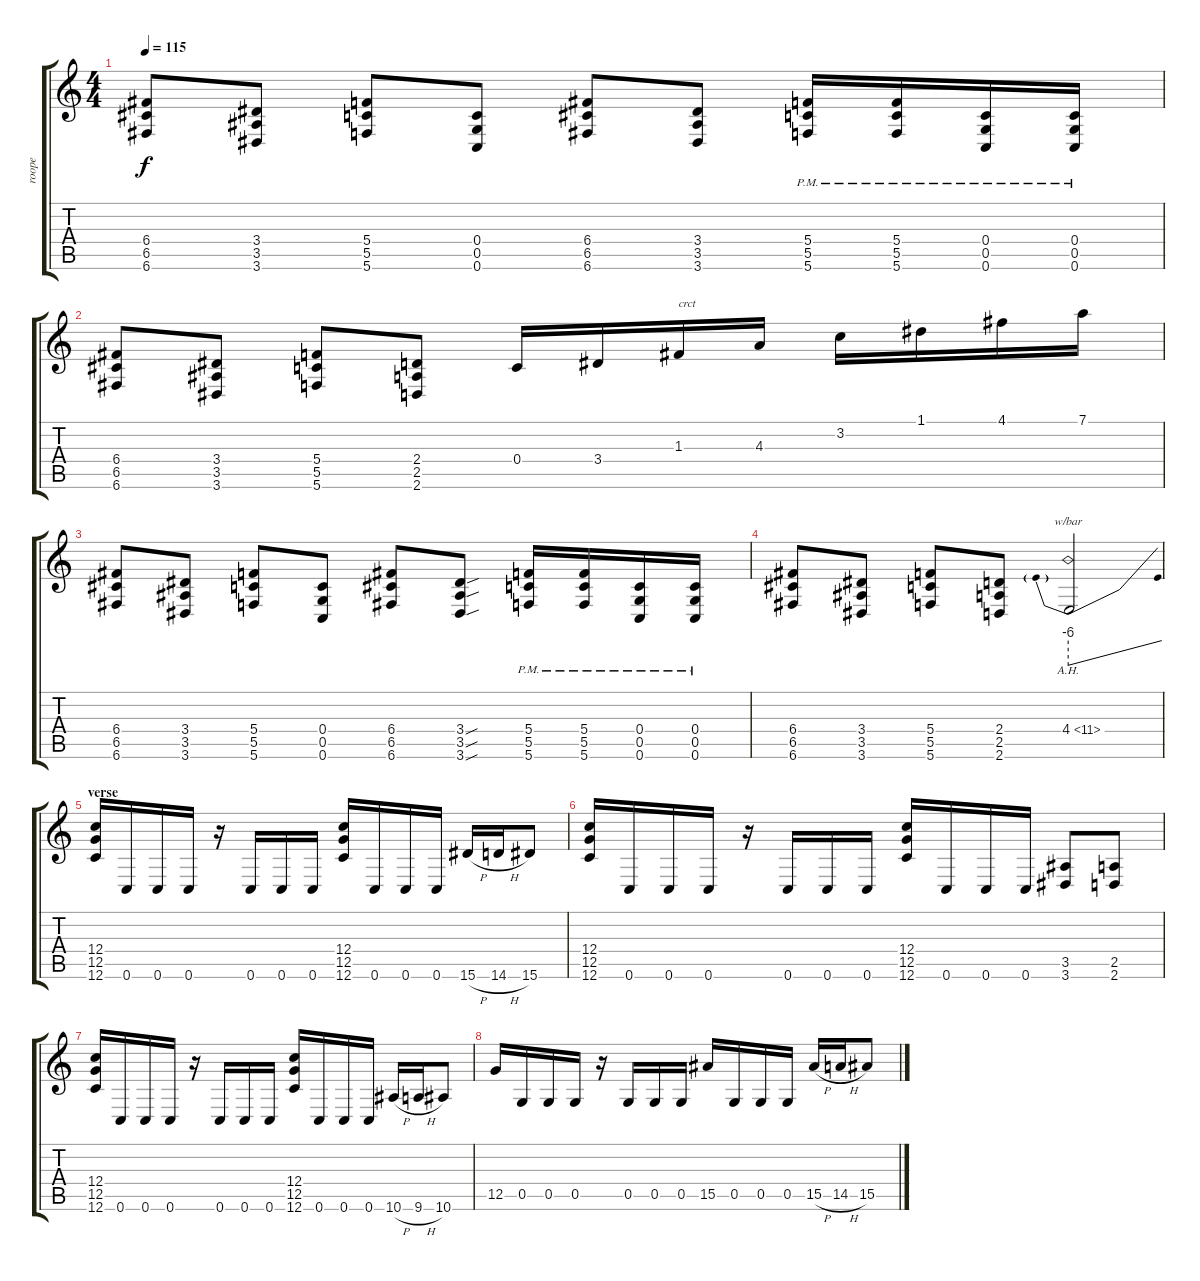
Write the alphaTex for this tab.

\track ("roope" "roope") {instrument distortionguitar}
\staff {score tabs}
\tuning (D4 A3 F3 C3 G2 C2) {hide}
\ts (4 4)
\tempo 115
\clef g2
\ks c
(6.4 6.5 6.6).8{dy f} (3.4 3.5 3.6).8 (5.4 5.5 5.6).8 (0.4 0.5 0.6).8 (6.4 6.5 6.6).8 (3.4 3.5 3.6).8 (5.4{pm} 5.5{pm} 5.6{pm}).16 (5.4{pm} 5.5{pm} 5.6{pm}).16 (0.4{pm} 0.5{pm} 0.6{pm}).16 (0.4{pm} 0.5{pm} 0.6{pm}).16 |
(6.4 6.5 6.6).8 (3.4 3.5 3.6).8 (5.4 5.5 5.6).8 (2.4 2.5 2.6).8 0.4.16 3.4.16 1.3.16{txt "crct"} 4.3.16 3.2.16 1.1.16 4.1.16 7.1.16 |
(6.4 6.5 6.6).8 (3.4 3.5 3.6).8 (5.4 5.5 5.6).8 (0.4 0.5 0.6).8 (6.4 6.5 6.6).8 (3.4{sou} 3.5{sou} 3.6{sou}).8 (5.4{pm} 5.5{pm} 5.6{pm}).16 (5.4{pm} 5.5{pm} 5.6{pm}).16 (0.4{pm} 0.5{pm} 0.6{pm}).16 (0.4{pm} 0.5{pm} 0.6{pm}).16 |
(6.4 6.5 6.6).8 (3.4 3.5 3.6).8 (5.4 5.5 5.6).8 (2.4 2.5 2.6).8 4.4{ah 7}.2{tbe (predivedive default 0 -24 60 0) instrument guitarharmonics} |
\section ("" "verse")
(12.4 12.5 12.6).16{instrument distortionguitar} 0.6.16 0.6.16 0.6.16 r.16 0.6.16 0.6.16 0.6.16 (12.4 12.5 12.6).16 0.6.16 0.6.16 0.6.16 15.6{h}.16 14.6{h}.16 15.6.8 |
(12.4 12.5 12.6).16 0.6.16 0.6.16 0.6.16 r.16 0.6.16 0.6.16 0.6.16 (12.4 12.5 12.6).16 0.6.16 0.6.16 0.6.16 (3.5 3.6).8 (2.5 2.6).8 |
(12.4 12.5 12.6).16 0.6.16 0.6.16 0.6.16 r.16 0.6.16 0.6.16 0.6.16 (12.4 12.5 12.6).16 0.6.16 0.6.16 0.6.16 10.6{h}.16 9.6{h}.16 10.6.8 |
12.5.16 0.5.16 0.5.16 0.5.16 r.16 0.5.16 0.5.16 0.5.16 15.5.16 0.5.16 0.5.16 0.5.16 15.5{h}.16 14.5{h}.16 15.5.8
